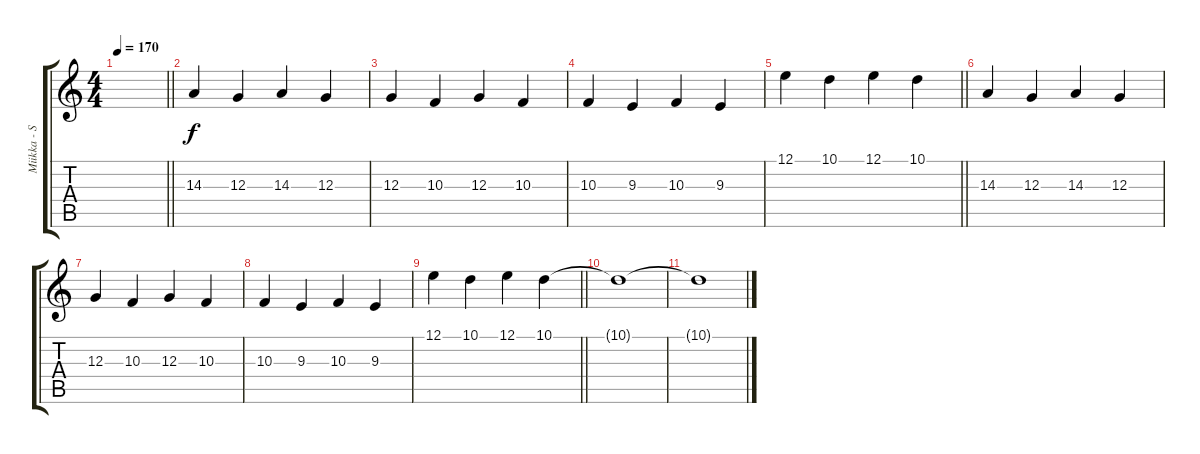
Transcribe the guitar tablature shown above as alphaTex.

\track ("Miikka - Synth" "Miikka - S") {instrument lead1square}
\staff {score tabs}
\tuning (E4 B3 G3 D3 A2 D2) {hide}
\ts (4 4)
\tempo 170
\clef g2
\barLineRight lightlight
\ks c
|
14.3.4 12.3.4 14.3.4 12.3.4 |
12.3.4 10.3.4 12.3.4 10.3.4 |
10.3.4 9.3.4 10.3.4 9.3.4 |
\barLineRight lightlight
12.1.4 10.1.4 12.1.4 10.1.4 |
14.3.4 12.3.4 14.3.4 12.3.4 |
12.3.4 10.3.4 12.3.4 10.3.4 |
10.3.4 9.3.4 10.3.4 9.3.4 |
\barLineRight lightlight
12.1.4 10.1.4 12.1.4 10.1.4 |
10.1{t}.1 |
10.1{t}.1
